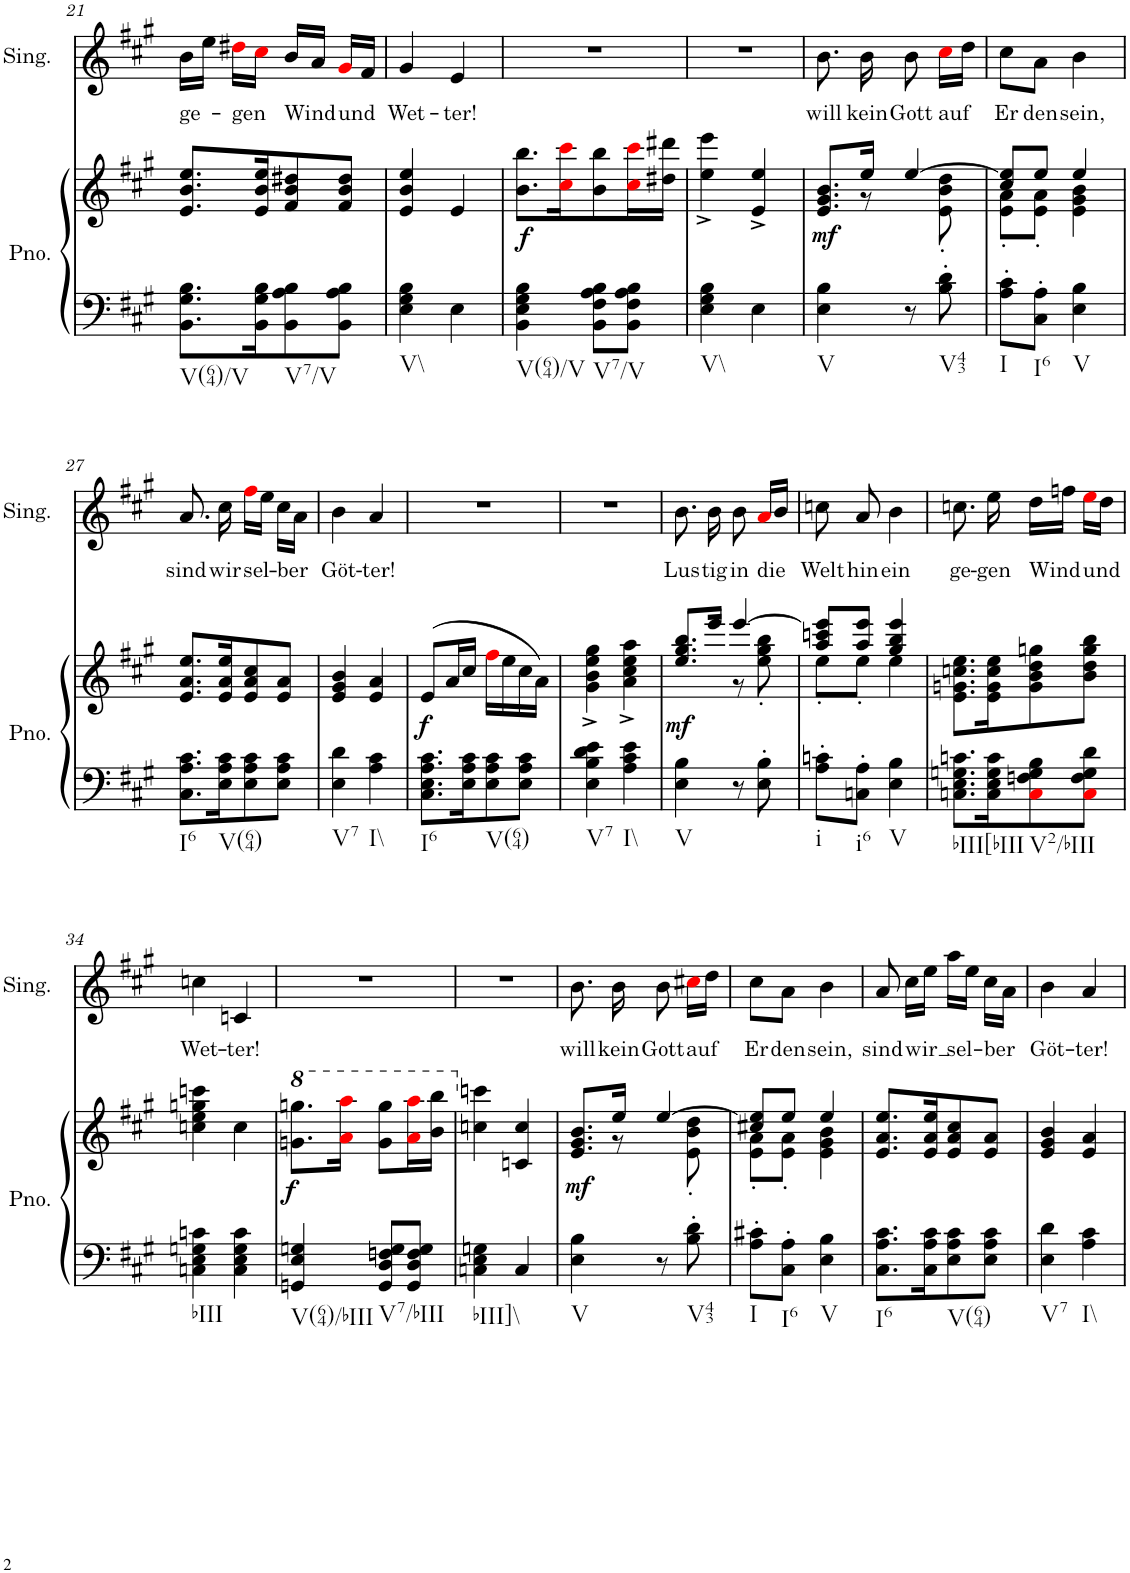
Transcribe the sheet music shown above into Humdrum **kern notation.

**kern	**kern	**dynam	**kern	**text
*part2	*part2	*part2	*part1	*part1
*staff3	*staff2	*staff2/3	*staff1	*staff1
*I"Pianoforte	*	*	*I"Singstimme	*
*I'Pno.	*	*	*I'Sing.	*
!!LO:PB:g=z
*clefF4	*clefG2	*	*clefG2	*
*k[f#c#g#]	*k[f#c#g#]	*	*k[f#c#g#]	*
*M2/4	*M2/4	*	*M2/4	*
=21	=21	=21	=21	=21
!LO:TX:b:t=V(64)/V	!	!	!	!
!	!	!	!	!LO:LY:b
8.BB\ 8.G#\ 8.B\L	8.e/ 8.b/ 8.ee/L	.	16b\LL	ge-
.	.	.	16ee\JJ	.
!	!	!	!	!LO:LY:b
.	.	.	16dd#Xi\LL	-gen
16BB\ 16G#\ 16B\K	16e/ 16b/ 16ee/K	.	16cc#i\JJ	.
!LO:TX:b:t=V7/V	!	!	!	!
!	!	!	!	!LO:LY:b
8BB\ 8A\ 8B\	8f#/ 8b/ 8dd#X/	.	16b/LL	Wind
.	.	.	16a/JJ	.
!	!	!	!	!LO:LY:b
8BB\ 8A\ 8B\J	8f#/ 8b/ 8dd#/J	.	16g#i/LL	und
.	.	.	16f#/JJ	.
=22	=22	=22	=22	=22
!LO:TX:b:t=V\\	!	!	!	!
!	!	!	!	!LO:LY:b
4E\ 4G#\ 4B\	4e/ 4b/ 4ee/	.	4g#/	Wet-
!	!	!	!	!LO:LY:b
4E\	4e/	.	4e/	-ter!
=23	=23	=23	=23	=23
!LO:TX:b:t=V(64)/V	!	!	!	!
!	!	!LO:DY:a=2	!	!
4BB\ 4E\ 4G#\ 4B\	8.b\ 8.bb\L	f	2r	.
.	16cc#i\ 16ccc#i\K	.	.	.
!LO:TX:b:t=V7/V	!	!	!	!
8BB\ 8F#\ 8A\ 8B\L	8b\ 8bb\	.	.	.
8BB\ 8F#\ 8A\ 8B\J	16cc#i\ 16ccc#i\L	.	.	.
.	16dd#X\ 16ddd#X\JJ	.	.	.
=24	=24	=24	=24	=24
!LO:TX:b:t=V\\	!	!	!	!
4E\ 4G#\ 4B\	4ee\^< 4eee\^<	.	2r	.
4E\	4e/^ 4ee/^	.	.	.
=25	=25	=25	=25	=25
*	*^	*	*	*
!LO:TX:b:t=V	!	!	!	!	!
!	!	!	!LO:DY:a=2	!	!LO:LY:b
4E\ 4B\	8.e/ 8.g#/ 8.b/L	8.ryy	mf	8.b\	will
!	!	!	!	!	!LO:LY:b
.	16ee/Jk	8r	.	16b\	kein
!	!	!	!	!	!LO:LY:b
8r	[4ee/	.	.	8b\	Gott
.	.	16ryy	.	.	.
!LO:TX:b:t=V43	!	!	!	!	!
!	!	!	!	!	!LO:LY:b
8B\' 8d\'	.	8e\' 8b\' 8dd\'	.	16cc#i\LL	auf
.	.	.	.	16dd\JJ	.
=26	=26	=26	=26	=26	=26
!LO:TX:b:t=I	!	!	!	!	!
!	!	!	!	!	!LO:LY:b
8A\' 8c#\'L	8cc#/ 8ee/]L	8e\' 8a\'L	.	8cc#\L	Er-
!LO:TX:b:t=I6	!	!	!	!	!
!	!	!	!	!	!LO:LY:b
8C#\' 8A\'J	8ee/J	8e\' 8a\'J	.	8a\J	-den
!LO:TX:b:t=V	!	!	!	!	!
!	!	!	!	!	!LO:LY:b
4E\ 4B\	4ee/	4e\ 4g#\ 4b\	.	4b\	sein,
!!LO:LB:g=z
=27	=27	=27	=27	=27	=27
!LO:TX:b:t=I6	!	!	!	!	!
!	!	!	!	!	!LO:LY:b
*	*v	*v	*	*	*
8.C#\ 8.A\ 8.c#\L	8.e/ 8.a/ 8.ee/L	.	8.a/	sind
!LO:TX:b:t=V(64)	!	!	!	!
!	!	!	!	!LO:LY:b
16E\ 16A\ 16c#\K	16e/ 16a/ 16ee/K	.	16cc#\	wir
!	!	!	!	!LO:LY:b
8E\ 8A\ 8c#\	8e/ 8a/ 8cc#/	.	16ff#i\LL	sel-
.	.	.	16ee\JJ	.
!	!	!	!	!LO:LY:b
8E\ 8A\ 8c#\J	8e/ 8a/J	.	16cc#\LL	-ber
.	.	.	16a\JJ	.
=28	=28	=28	=28	=28
!LO:TX:b:t=V7	!	!	!	!
!	!	!	!	!LO:LY:b
4E\ 4d\	4e/ 4g#/ 4b/	.	4b\	Göt-
!LO:TX:b:t=I\\	!	!	!	!
!	!	!	!	!LO:LY:b
4A\ 4c#\	4e/ 4a/	.	4a/	-ter!
=29	=29	=29	=29	=29
!LO:TX:b:t=I6	!	!	!	!
!	!	!LO:DY:b	!	!
8.C#\ 8.E\ 8.A\ 8.c#\L	(8e/L	f	2r	.
.	16a/L	.	.	.
16E\ 16A\ 16c#\K	16cc#/JJ	.	.	.
!LO:TX:b:t=V(64)	!	!	!	!
8E\ 8A\ 8c#\	16ff#i\LL	.	.	.
.	16ee\	.	.	.
8E\ 8A\ 8c#\J	16cc#\	.	.	.
.	16a\JJ)	.	.	.
=30	=30	=30	=30	=30
!LO:TX:b:t=V7	!	!	!	!
4E\ 4B\ 4d\ 4e\	4g#\^< 4b\^< 4ee\^< 4gg#\^<	.	2r	.
!LO:TX:b:t=I\\	!	!	!	!
4A\ 4c#\ 4e\	4a\^< 4cc#\^< 4ee\^< 4aa\^<	.	.	.
=31	=31	=31	=31	=31
*	*^	*	*	*
!LO:TX:b:t=V	!	!	!	!	!
!	!	!	!LO:DY:b	!	!LO:LY:b
4E\ 4B\	8.ee/ 8.gg#/ 8.bb/L	4ryy	mf	8.b\	Lus-
!	!	!	!	!	!LO:LY:b
.	16eee/Jk	.	.	16b\	-tig
!	!	!	!	!	!LO:LY:b
8r	[4eee/	8r	.	8b\	in
!	!	!	!	!	!LO:LY:b
8E\' 8B\'	.	8ee\' 8gg#\' 8bb\'	.	16ai/LL	die
.	.	.	.	16b/JJ	.
=32	=32	=32	=32	=32	=32
!LO:TX:b:t=i	!	!	!	!	!
!	!	!	!	!	!LO:LY:b
8A\' 8cn\'L	8aa/ 8cccn/ 8eee/]L	8ee'\L	.	8ccn\	Welt
!LO:TX:b:t=i6	!	!	!	!	!
!	!	!	!	!	!LO:LY:b
8Cn\' 8A\'J	8aa/ 8eee/J	8ee'\J	.	8a/	hin-
!LO:TX:b:t=V	!	!	!	!	!
!	!	!	!	!	!LO:LY:b
4E\ 4B\	4gg#/ 4bb/ 4eee/	4ee\	.	4b\	-ein
=33	=33	=33	=33	=33	=33
!LO:TX:b:t=bIII[bIII	!	!	!	!	!
!	!	!	!	!	!LO:LY:b
*	*v	*v	*	*	*
8.Cn\ 8.E\ 8.Gn\ 8.cn\L	8.e\ 8.gn\ 8.ccn\ 8.ee\L	.	8.ccn\	ge-
!	!	!	!	!LO:LY:b
16C\ 16E\ 16G\ 16c\K	16e\ 16g\ 16cc\ 16ee\K	.	16ee\	-gen
!LO:TX:b:t=V2/bIII	!	!	!	!
!	!	!	!	!LO:LY:b
8Ci\ 8Fn\ 8G\ 8B\	8g\ 8b\ 8dd\ 8ggn\	.	16dd\LL	Wind
.	.	.	16ffn\JJ	.
!	!	!	!	!LO:LY:b
8Ci\ 8F\ 8G\ 8d\J	8b\ 8dd\ 8gg\ 8bb\J	.	16eei\LL	und
.	.	.	16dd\JJ	.
!!LO:LB:g=z
=34	=34	=34	=34	=34
!LO:TX:b:t=bIII	!	!	!	!
!	!	!	!	!LO:LY:b
4Cn\ 4E\ 4Gn\ 4cn\	4ccn\ 4ee\ 4ggn\ 4cccn\	.	4ccn\	Wet-
!	!	!	!	!LO:LY:b
4C\ 4E\ 4G\ 4c\	4cc\	.	4cn/	-ter!
=35	=35	=35	=35	=35
!LO:TX:b:t=V(64)/bIII	!	!	!	!
!	!	!LO:DY:a=2	!	!
4GGn/ 4E/ 4Gn/	8.ggn\ 8.gggn\L	f	2r	.
.	16aai\ 16aaai\Jk	.	.	.
!LO:TX:b:t=V7/bIII	!	!	!	!
8GG/ 8D/ 8Fn/ 8G/L	8gg\ 8ggg\L	.	.	.
8GG/ 8D/ 8F/ 8G/J	16aai\ 16aaai\L	.	.	.
.	16bb\ 16bbb\JJ	.	.	.
=36	=36	=36	=36	=36
!LO:TX:b:t=bIII]\\	!	!	!	!
4Cn\ 4E\ 4Gn\	4ccn\ 4cccn\	.	2r	.
4C/	4cn/ 4cc/	.	.	.
=37	=37	=37	=37	=37
*	*^	*	*	*
!LO:TX:b:t=V	!	!	!	!	!
!	!	!	!LO:DY:a=2	!	!LO:LY:b
4E\ 4B\	8.e/ 8.g#/ 8.b/L	8.ryy	mf	8.b\	will
!	!	!	!	!	!LO:LY:b
.	16ee/Jk	8r	.	16b\	kein
!	!	!	!	!	!LO:LY:b
8r	[4ee/	.	.	8b\	Gott
.	.	16ryy	.	.	.
!LO:TX:b:t=V43	!	!	!	!	!
!	!	!	!	!	!LO:LY:b
8B\' 8d\'	.	8e\' 8b\' 8dd\'	.	16cc#Xi\LL	auf
.	.	.	.	16dd\JJ	.
=38	=38	=38	=38	=38	=38
!LO:TX:b:t=I	!	!	!	!	!
!	!	!	!	!	!LO:LY:b
8A\' 8c#X\'L	8cc#X/ 8ee/]L	8e\' 8a\'L	.	8cc#\L	Er-
!LO:TX:b:t=I6	!	!	!	!	!
!	!	!	!	!	!LO:LY:b
8C#\' 8A\'J	8ee/J	8e\' 8a\'J	.	8a\J	-den
!LO:TX:b:t=V	!	!	!	!	!
!	!	!	!	!	!LO:LY:b
4E\ 4B\	4ee/	4e\ 4g#\ 4b\	.	4b\	sein,
=39	=39	=39	=39	=39	=39
!LO:TX:b:t=I6	!	!	!	!	!
!	!	!	!	!	!LO:LY:b
*	*v	*v	*	*	*
8.C#\ 8.A\ 8.c#\L	8.e/ 8.a/ 8.ee/L	.	8a/	sind
!	!	!	!	!LO:LY:b
.	.	.	16cc#\LL	wir
16C#\ 16A\ 16c#\K	16e/ 16a/ 16ee/K	.	16ee\JJ	.
!LO:TX:b:t=V(64)	!	!	!	!
!	!	!	!	!LO:LY:b
8E\ 8A\ 8c#\	8e/ 8a/ 8cc#/	.	16aa\LL	sel-
.	.	.	16ee\JJ	.
!	!	!	!	!LO:LY:b
8E\ 8A\ 8c#\J	8e/ 8a/J	.	16cc#\LL	-ber
.	.	.	16a\JJ	.
=40	=40	=40	=40	=40
!LO:TX:b:t=V7	!	!	!	!
!	!	!	!	!LO:LY:b
4E\ 4d\	4e/ 4g#/ 4b/	.	4b\	Göt-
!LO:TX:b:t=I\\	!	!	!	!
!	!	!	!	!LO:LY:b
4A\ 4c#\	4e/ 4a/	.	4a/	-ter!
=	=	=	=	=
*-	*-	*-	*-	*-
